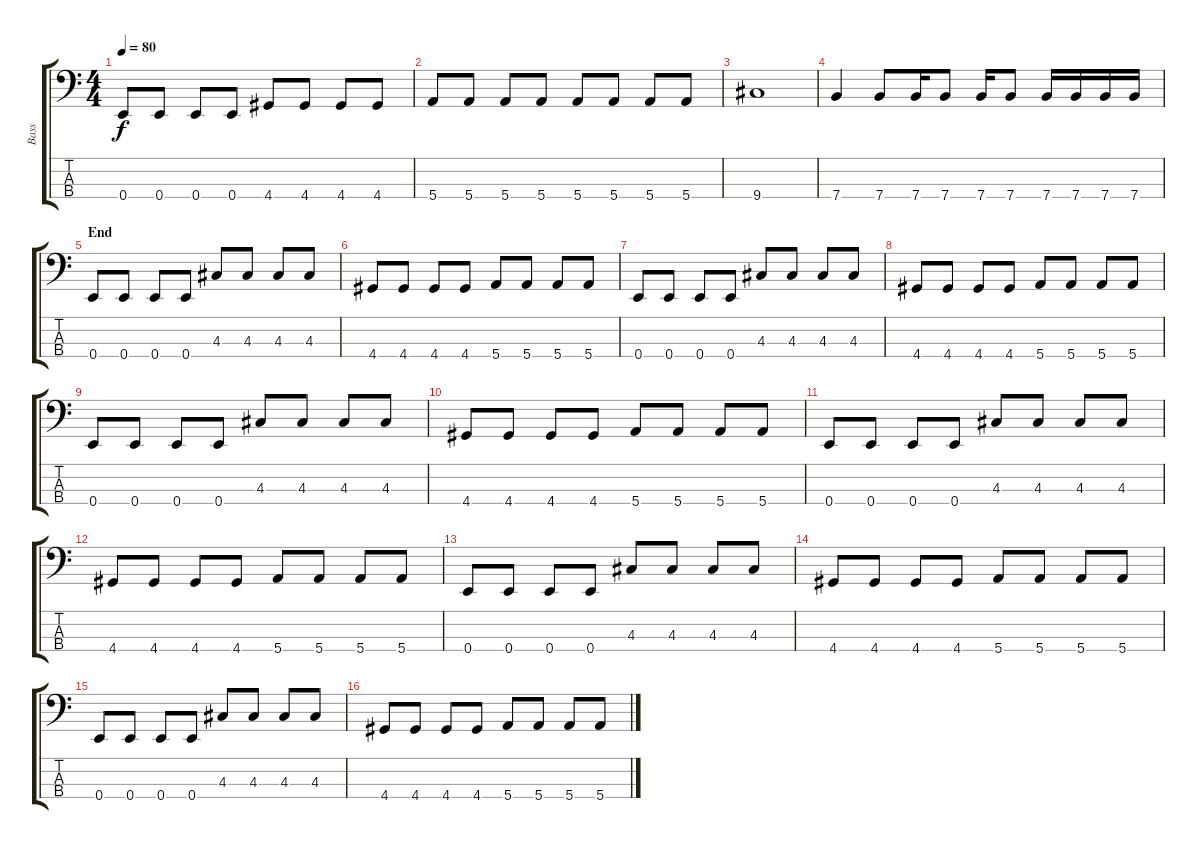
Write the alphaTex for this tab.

\track ("Bass" "Bass") {instrument electricbassfinger}
\staff {score tabs}
\tuning (G2 D2 A1 E1) {hide}
\ts (4 4)
\tempo 80
\clef f4
\ks c
0.4.8{dy f} 0.4.8 0.4.8 0.4.8 4.4.8 4.4.8 4.4.8 4.4.8 |
5.4.8 5.4.8 5.4.8 5.4.8 5.4.8 5.4.8 5.4.8 5.4.8 |
9.4.1 |
7.4.4 7.4.8 7.4.16 7.4.8 7.4.16 7.4.8 7.4.16 7.4.16 7.4.16 7.4.16 |
\section ("" "End")
0.4.8 0.4.8 0.4.8 0.4.8 4.3.8 4.3.8 4.3.8 4.3.8 |
4.4.8 4.4.8 4.4.8 4.4.8 5.4.8 5.4.8 5.4.8 5.4.8 |
0.4.8 0.4.8 0.4.8 0.4.8 4.3.8 4.3.8 4.3.8 4.3.8 |
4.4.8 4.4.8 4.4.8 4.4.8 5.4.8 5.4.8 5.4.8 5.4.8 |
0.4.8 0.4.8 0.4.8 0.4.8 4.3.8 4.3.8 4.3.8 4.3.8 |
4.4.8 4.4.8 4.4.8 4.4.8 5.4.8 5.4.8 5.4.8 5.4.8 |
0.4.8 0.4.8 0.4.8 0.4.8 4.3.8 4.3.8 4.3.8 4.3.8 |
4.4.8 4.4.8 4.4.8 4.4.8 5.4.8 5.4.8 5.4.8 5.4.8 |
0.4.8{volume 4} 0.4.8 0.4.8 0.4.8 4.3.8 4.3.8 4.3.8 4.3.8 |
4.4.8 4.4.8 4.4.8 4.4.8 5.4.8 5.4.8 5.4.8 5.4.8{volume 1} |
0.4.8{volume 4} 0.4.8 0.4.8 0.4.8 4.3.8 4.3.8 4.3.8 4.3.8 |
4.4.8 4.4.8 4.4.8 4.4.8 5.4.8 5.4.8 5.4.8 5.4.8{volume 0}
